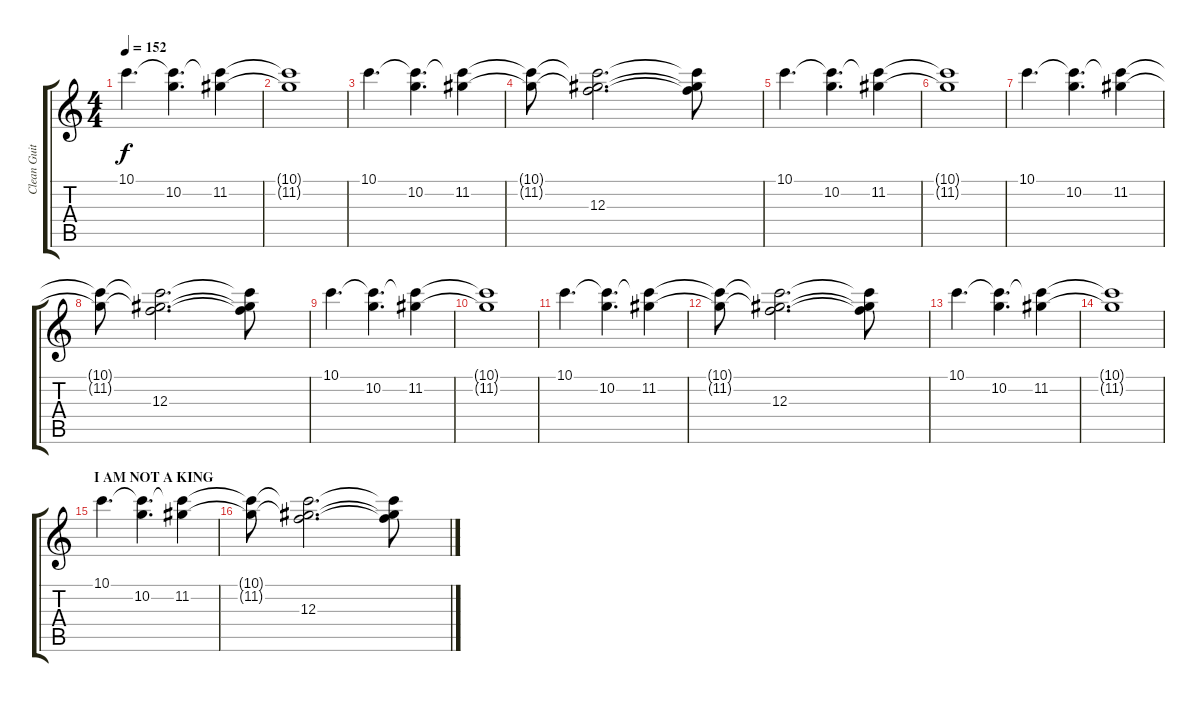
\track ("Clean Guitar " "Clean Guit") {instrument electricguitarjazz}
\staff {score tabs}
\tuning (D4 A3 F3 C3 G2 C2) {hide}
\ts (4 4)
\tempo 152
\clef g2
\ks c
10.1.4{d dy f} (10.1{t} 10.2).4{d} (10.1{t} 11.2).4 |
(10.1{t} 11.2{t}).1 |
10.1.4{d} (10.1{t} 10.2).4{d} (10.1{t} 11.2).4 |
(10.1{t} 11.2{t}).8 (10.1{t} 11.2{t} 12.3).2{d} (10.1{t} 11.2{t} 12.3{t}).8 |
10.1.4{d} (10.1{t} 10.2).4{d} (10.1{t} 11.2).4 |
(10.1{t} 11.2{t}).1 |
10.1.4{d} (10.1{t} 10.2).4{d} (10.1{t} 11.2).4 |
(10.1{t} 11.2{t}).8 (10.1{t} 11.2{t} 12.3).2{d} (10.1{t} 11.2{t} 12.3{t}).8 |
10.1.4{d} (10.1{t} 10.2).4{d} (10.1{t} 11.2).4 |
(10.1{t} 11.2{t}).1 |
10.1.4{d} (10.1{t} 10.2).4{d} (10.1{t} 11.2).4 |
(10.1{t} 11.2{t}).8 (10.1{t} 11.2{t} 12.3).2{d} (10.1{t} 11.2{t} 12.3{t}).8 |
10.1.4{d} (10.1{t} 10.2).4{d} (10.1{t} 11.2).4 |
(10.1{t} 11.2{t}).1 |
\section ("" "I AM NOT A KING")
10.1.4{d} (10.1{t} 10.2).4{d} (10.1{t} 11.2).4 |
(10.1{t} 11.2{t}).8 (10.1{t} 11.2{t} 12.3).2{d} (10.1{t} 11.2{t} 12.3{t}).8
